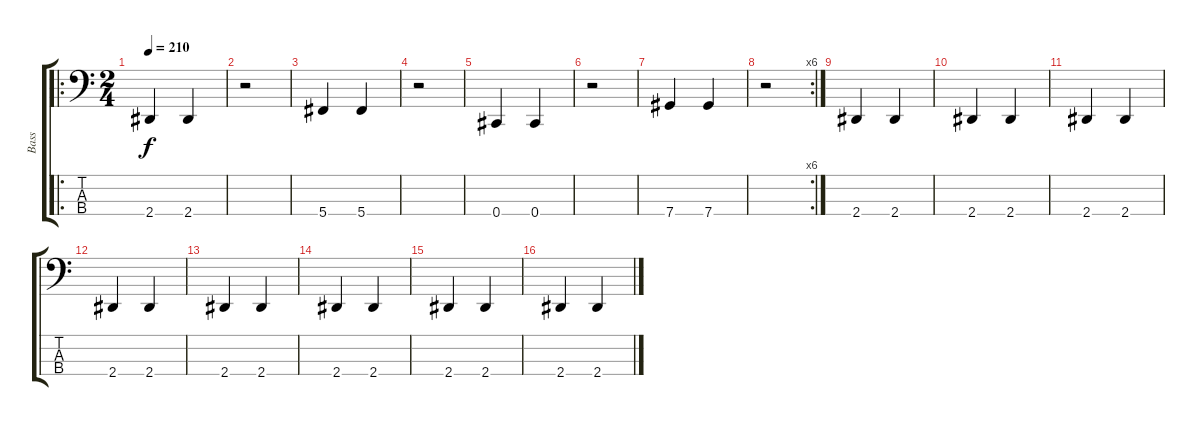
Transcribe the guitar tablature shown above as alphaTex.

\track ("Bass" "Bass") {instrument electricbasspick}
\staff {score tabs}
\tuning (Gb2 Db2 Ab1 Db1) {hide}
\ro
\ts (2 4)
\tempo 210
\clef f4
\ks c
2.4.4{dy f} 2.4.4 |
r.2 |
5.4.4 5.4.4 |
r.2 |
0.4.4 0.4.4 |
r.2 |
7.4.4 7.4.4 |
\rc 6
r.2 |
2.4.4 2.4.4 |
2.4.4 2.4.4 |
2.4.4 2.4.4 |
2.4.4 2.4.4 |
2.4.4 2.4.4 |
2.4.4 2.4.4 |
2.4.4 2.4.4 |
2.4.4 2.4.4
